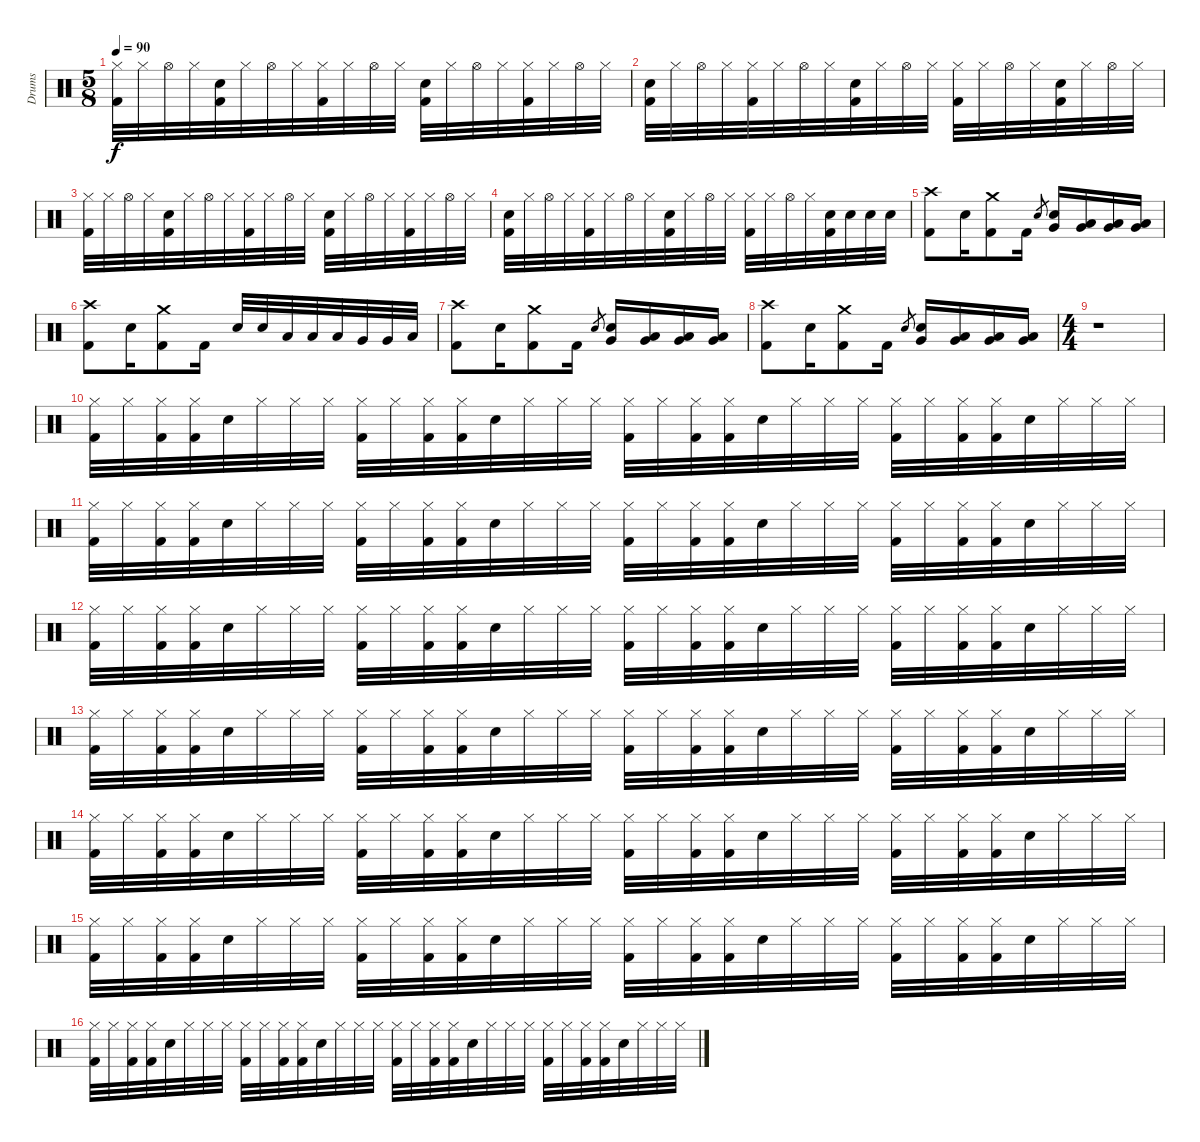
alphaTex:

\track ("Drums" "Drums") {instrument percussion}
\staff {score}
\articulation defaults
\ts (5 8)
\tempo 90
\clef neutral
\ks c
("Hi-Hat (closed)" "Kick (hit) 2").32{dy f} "Hi-Hat (closed)".32 "Hi-Hat (open)".32 "Hi-Hat (closed)".32 ("Electric Snare (hit)" "Kick (hit) 2").32 "Hi-Hat (closed)".32 "Hi-Hat (open)".32 "Hi-Hat (closed)".32 ("Hi-Hat (closed)" "Kick (hit) 2").32 "Hi-Hat (closed)".32 "Hi-Hat (open)".32 "Hi-Hat (closed)".32 ("Electric Snare (hit)" "Kick (hit) 2").32 "Hi-Hat (closed)".32 "Hi-Hat (open)".32 "Hi-Hat (closed)".32 ("Hi-Hat (closed)" "Kick (hit) 2").32 "Hi-Hat (closed)".32 "Hi-Hat (open)".32 "Hi-Hat (closed)".32 |
("Electric Snare (hit)" "Kick (hit) 2").32 "Hi-Hat (closed)".32 "Hi-Hat (open)".32 "Hi-Hat (closed)".32 ("Hi-Hat (closed)" "Kick (hit) 2").32 "Hi-Hat (closed)".32 "Hi-Hat (open)".32 "Hi-Hat (closed)".32 ("Electric Snare (hit)" "Kick (hit) 2").32 "Hi-Hat (closed)".32 "Hi-Hat (open)".32 "Hi-Hat (closed)".32 ("Hi-Hat (closed)" "Kick (hit) 2").32 "Hi-Hat (closed)".32 "Hi-Hat (open)".32 "Hi-Hat (closed)".32 ("Electric Snare (hit)" "Kick (hit) 2").32 "Hi-Hat (closed)".32 "Hi-Hat (open)".32 "Hi-Hat (closed)".32 |
("Hi-Hat (closed)" "Kick (hit) 2").32 "Hi-Hat (closed)".32 "Hi-Hat (open)".32 "Hi-Hat (closed)".32 ("Electric Snare (hit)" "Kick (hit) 2").32 "Hi-Hat (closed)".32 "Hi-Hat (open)".32 "Hi-Hat (closed)".32 ("Hi-Hat (closed)" "Kick (hit) 2").32 "Hi-Hat (closed)".32 "Hi-Hat (open)".32 "Hi-Hat (closed)".32 ("Electric Snare (hit)" "Kick (hit) 2").32 "Hi-Hat (closed)".32 "Hi-Hat (open)".32 "Hi-Hat (closed)".32 ("Hi-Hat (closed)" "Kick (hit) 2").32 "Hi-Hat (closed)".32 "Hi-Hat (open)".32 "Hi-Hat (closed)".32 |
("Electric Snare (hit)" "Kick (hit) 2").32 "Hi-Hat (closed)".32 "Hi-Hat (open)".32 "Hi-Hat (closed)".32 ("Hi-Hat (closed)" "Kick (hit) 2").32 "Hi-Hat (closed)".32 "Hi-Hat (open)".32 "Hi-Hat (closed)".32 ("Electric Snare (hit)" "Kick (hit) 2").32 "Hi-Hat (closed)".32 "Hi-Hat (open)".32 "Hi-Hat (closed)".32 ("Hi-Hat (closed)" "Kick (hit) 2").32 "Hi-Hat (closed)".32 "Hi-Hat (open)".32 "Hi-Hat (closed)".32 ("Electric Snare (hit)" "Kick (hit) 2").32 "Electric Snare (hit)".32 "Electric Snare (hit)".32 "Electric Snare (hit)".32 |
("Crash high (hit)" "Kick (hit) 2").8 "Electric Snare (hit)".16 ("Crash medium (hit)" "Kick (hit) 2").8 "Kick (hit) 2".16 "Electric Snare (hit)".8{gr} ("Very Low Tom (hit)" "Electric Snare (hit)").16 ("Low Tom (hit)" "Very Low Tom (hit)").16 ("Very Low Tom (hit)" "Low Floor Tom (hit)").16 ("Very Low Tom (hit)" "Low Floor Tom (hit)").16 |
("Crash high (hit)" "Kick (hit) 2").8 "Electric Snare (hit)".16 ("Crash medium (hit)" "Kick (hit) 2").8 "Kick (hit) 2".16 "Electric Snare (hit)".32 "Electric Snare (hit)".32 "Low Tom (hit)".32 "Low Tom (hit)".32 "Low Tom (hit)".32 "Very Low Tom (hit)".32 "Very Low Tom (hit)".32 "Low Floor Tom (hit)".32 |
("Crash high (hit)" "Kick (hit) 2").8 "Electric Snare (hit)".16 ("Crash medium (hit)" "Kick (hit) 2").8 "Kick (hit) 2".16 "Electric Snare (hit)".8{gr} ("Very Low Tom (hit)" "Electric Snare (hit)").16 ("Low Tom (hit)" "Very Low Tom (hit)").16 ("Very Low Tom (hit)" "Low Floor Tom (hit)").16 ("Very Low Tom (hit)" "Low Floor Tom (hit)").16 |
("Crash high (hit)" "Kick (hit) 2").8 "Electric Snare (hit)".16 ("Crash medium (hit)" "Kick (hit) 2").8 "Kick (hit) 2".16 "Electric Snare (hit)".8{gr} ("Very Low Tom (hit)" "Electric Snare (hit)").16 ("Low Tom (hit)" "Very Low Tom (hit)").16 ("Very Low Tom (hit)" "Low Floor Tom (hit)").16 ("Very Low Tom (hit)" "Low Floor Tom (hit)").16 |
\ts (4 4)
r.1 |
("Hi-Hat (closed)" "Kick (hit) 2").32 "Hi-Hat (closed)".32 ("Hi-Hat (closed)" "Kick (hit) 2").32 ("Hi-Hat (closed)" "Kick (hit) 2").32 "Electric Snare (hit)".32 "Hi-Hat (closed)".32 "Hi-Hat (closed)".32 "Hi-Hat (closed)".32 ("Hi-Hat (closed)" "Kick (hit) 2").32 "Hi-Hat (closed)".32 ("Hi-Hat (closed)" "Kick (hit) 2").32 ("Hi-Hat (closed)" "Kick (hit) 2").32 "Electric Snare (hit)".32 "Hi-Hat (closed)".32 "Hi-Hat (closed)".32 "Hi-Hat (closed)".32 ("Hi-Hat (closed)" "Kick (hit) 2").32 "Hi-Hat (closed)".32 ("Hi-Hat (closed)" "Kick (hit) 2").32 ("Hi-Hat (closed)" "Kick (hit) 2").32 "Electric Snare (hit)".32 "Hi-Hat (closed)".32 "Hi-Hat (closed)".32 "Hi-Hat (closed)".32 ("Hi-Hat (closed)" "Kick (hit) 2").32 "Hi-Hat (closed)".32 ("Hi-Hat (closed)" "Kick (hit) 2").32 ("Hi-Hat (closed)" "Kick (hit) 2").32 "Electric Snare (hit)".32 "Hi-Hat (closed)".32 "Hi-Hat (closed)".32 "Hi-Hat (closed)".32 |
("Hi-Hat (closed)" "Kick (hit) 2").32 "Hi-Hat (closed)".32 ("Hi-Hat (closed)" "Kick (hit) 2").32 ("Hi-Hat (closed)" "Kick (hit) 2").32 "Electric Snare (hit)".32 "Hi-Hat (closed)".32 "Hi-Hat (closed)".32 "Hi-Hat (closed)".32 ("Hi-Hat (closed)" "Kick (hit) 2").32 "Hi-Hat (closed)".32 ("Hi-Hat (closed)" "Kick (hit) 2").32 ("Hi-Hat (closed)" "Kick (hit) 2").32 "Electric Snare (hit)".32 "Hi-Hat (closed)".32 "Hi-Hat (closed)".32 "Hi-Hat (closed)".32 ("Hi-Hat (closed)" "Kick (hit) 2").32 "Hi-Hat (closed)".32 ("Hi-Hat (closed)" "Kick (hit) 2").32 ("Hi-Hat (closed)" "Kick (hit) 2").32 "Electric Snare (hit)".32 "Hi-Hat (closed)".32 "Hi-Hat (closed)".32 "Hi-Hat (closed)".32 ("Hi-Hat (closed)" "Kick (hit) 2").32 "Hi-Hat (closed)".32 ("Hi-Hat (closed)" "Kick (hit) 2").32 ("Hi-Hat (closed)" "Kick (hit) 2").32 "Electric Snare (hit)".32 "Hi-Hat (closed)".32 "Hi-Hat (closed)".32 "Hi-Hat (closed)".32 |
("Hi-Hat (closed)" "Kick (hit) 2").32 "Hi-Hat (closed)".32 ("Hi-Hat (closed)" "Kick (hit) 2").32 ("Hi-Hat (closed)" "Kick (hit) 2").32 "Electric Snare (hit)".32 "Hi-Hat (closed)".32 "Hi-Hat (closed)".32 "Hi-Hat (closed)".32 ("Hi-Hat (closed)" "Kick (hit) 2").32 "Hi-Hat (closed)".32 ("Hi-Hat (closed)" "Kick (hit) 2").32 ("Hi-Hat (closed)" "Kick (hit) 2").32 "Electric Snare (hit)".32 "Hi-Hat (closed)".32 "Hi-Hat (closed)".32 "Hi-Hat (closed)".32 ("Hi-Hat (closed)" "Kick (hit) 2").32 "Hi-Hat (closed)".32 ("Hi-Hat (closed)" "Kick (hit) 2").32 ("Hi-Hat (closed)" "Kick (hit) 2").32 "Electric Snare (hit)".32 "Hi-Hat (closed)".32 "Hi-Hat (closed)".32 "Hi-Hat (closed)".32 ("Hi-Hat (closed)" "Kick (hit) 2").32 "Hi-Hat (closed)".32 ("Hi-Hat (closed)" "Kick (hit) 2").32 ("Hi-Hat (closed)" "Kick (hit) 2").32 "Electric Snare (hit)".32 "Hi-Hat (closed)".32 "Hi-Hat (closed)".32 "Hi-Hat (closed)".32 |
("Hi-Hat (closed)" "Kick (hit) 2").32 "Hi-Hat (closed)".32 ("Hi-Hat (closed)" "Kick (hit) 2").32 ("Hi-Hat (closed)" "Kick (hit) 2").32 "Electric Snare (hit)".32 "Hi-Hat (closed)".32 "Hi-Hat (closed)".32 "Hi-Hat (closed)".32 ("Hi-Hat (closed)" "Kick (hit) 2").32 "Hi-Hat (closed)".32 ("Hi-Hat (closed)" "Kick (hit) 2").32 ("Hi-Hat (closed)" "Kick (hit) 2").32 "Electric Snare (hit)".32 "Hi-Hat (closed)".32 "Hi-Hat (closed)".32 "Hi-Hat (closed)".32 ("Hi-Hat (closed)" "Kick (hit) 2").32 "Hi-Hat (closed)".32 ("Hi-Hat (closed)" "Kick (hit) 2").32 ("Hi-Hat (closed)" "Kick (hit) 2").32 "Electric Snare (hit)".32 "Hi-Hat (closed)".32 "Hi-Hat (closed)".32 "Hi-Hat (closed)".32 ("Hi-Hat (closed)" "Kick (hit) 2").32 "Hi-Hat (closed)".32 ("Hi-Hat (closed)" "Kick (hit) 2").32 ("Hi-Hat (closed)" "Kick (hit) 2").32 "Electric Snare (hit)".32 "Hi-Hat (closed)".32 "Hi-Hat (closed)".32 "Hi-Hat (closed)".32 |
("Hi-Hat (closed)" "Kick (hit) 2").32 "Hi-Hat (closed)".32 ("Hi-Hat (closed)" "Kick (hit) 2").32 ("Hi-Hat (closed)" "Kick (hit) 2").32 "Electric Snare (hit)".32 "Hi-Hat (closed)".32 "Hi-Hat (closed)".32 "Hi-Hat (closed)".32 ("Hi-Hat (closed)" "Kick (hit) 2").32 "Hi-Hat (closed)".32 ("Hi-Hat (closed)" "Kick (hit) 2").32 ("Hi-Hat (closed)" "Kick (hit) 2").32 "Electric Snare (hit)".32 "Hi-Hat (closed)".32 "Hi-Hat (closed)".32 "Hi-Hat (closed)".32 ("Hi-Hat (closed)" "Kick (hit) 2").32 "Hi-Hat (closed)".32 ("Hi-Hat (closed)" "Kick (hit) 2").32 ("Hi-Hat (closed)" "Kick (hit) 2").32 "Electric Snare (hit)".32 "Hi-Hat (closed)".32 "Hi-Hat (closed)".32 "Hi-Hat (closed)".32 ("Hi-Hat (closed)" "Kick (hit) 2").32 "Hi-Hat (closed)".32 ("Hi-Hat (closed)" "Kick (hit) 2").32 ("Hi-Hat (closed)" "Kick (hit) 2").32 "Electric Snare (hit)".32 "Hi-Hat (closed)".32 "Hi-Hat (closed)".32 "Hi-Hat (closed)".32 |
("Hi-Hat (closed)" "Kick (hit) 2").32 "Hi-Hat (closed)".32 ("Hi-Hat (closed)" "Kick (hit) 2").32 ("Hi-Hat (closed)" "Kick (hit) 2").32 "Electric Snare (hit)".32 "Hi-Hat (closed)".32 "Hi-Hat (closed)".32 "Hi-Hat (closed)".32 ("Hi-Hat (closed)" "Kick (hit) 2").32 "Hi-Hat (closed)".32 ("Hi-Hat (closed)" "Kick (hit) 2").32 ("Hi-Hat (closed)" "Kick (hit) 2").32 "Electric Snare (hit)".32 "Hi-Hat (closed)".32 "Hi-Hat (closed)".32 "Hi-Hat (closed)".32 ("Hi-Hat (closed)" "Kick (hit) 2").32 "Hi-Hat (closed)".32 ("Hi-Hat (closed)" "Kick (hit) 2").32 ("Hi-Hat (closed)" "Kick (hit) 2").32 "Electric Snare (hit)".32 "Hi-Hat (closed)".32 "Hi-Hat (closed)".32 "Hi-Hat (closed)".32 ("Hi-Hat (closed)" "Kick (hit) 2").32 "Hi-Hat (closed)".32 ("Hi-Hat (closed)" "Kick (hit) 2").32 ("Hi-Hat (closed)" "Kick (hit) 2").32 "Electric Snare (hit)".32 "Hi-Hat (closed)".32 "Hi-Hat (closed)".32 "Hi-Hat (closed)".32 |
("Hi-Hat (closed)" "Kick (hit) 2").32 "Hi-Hat (closed)".32 ("Hi-Hat (closed)" "Kick (hit) 2").32 ("Hi-Hat (closed)" "Kick (hit) 2").32 "Electric Snare (hit)".32 "Hi-Hat (closed)".32 "Hi-Hat (closed)".32 "Hi-Hat (closed)".32 ("Hi-Hat (closed)" "Kick (hit) 2").32 "Hi-Hat (closed)".32 ("Hi-Hat (closed)" "Kick (hit) 2").32 ("Hi-Hat (closed)" "Kick (hit) 2").32 "Electric Snare (hit)".32 "Hi-Hat (closed)".32 "Hi-Hat (closed)".32 "Hi-Hat (closed)".32 ("Hi-Hat (closed)" "Kick (hit) 2").32 "Hi-Hat (closed)".32 ("Hi-Hat (closed)" "Kick (hit) 2").32 ("Hi-Hat (closed)" "Kick (hit) 2").32 "Electric Snare (hit)".32 "Hi-Hat (closed)".32 "Hi-Hat (closed)".32 "Hi-Hat (closed)".32 ("Hi-Hat (closed)" "Kick (hit) 2").32 "Hi-Hat (closed)".32 ("Hi-Hat (closed)" "Kick (hit) 2").32 ("Hi-Hat (closed)" "Kick (hit) 2").32 "Electric Snare (hit)".32 "Hi-Hat (closed)".32 "Hi-Hat (closed)".32 "Hi-Hat (closed)".32
